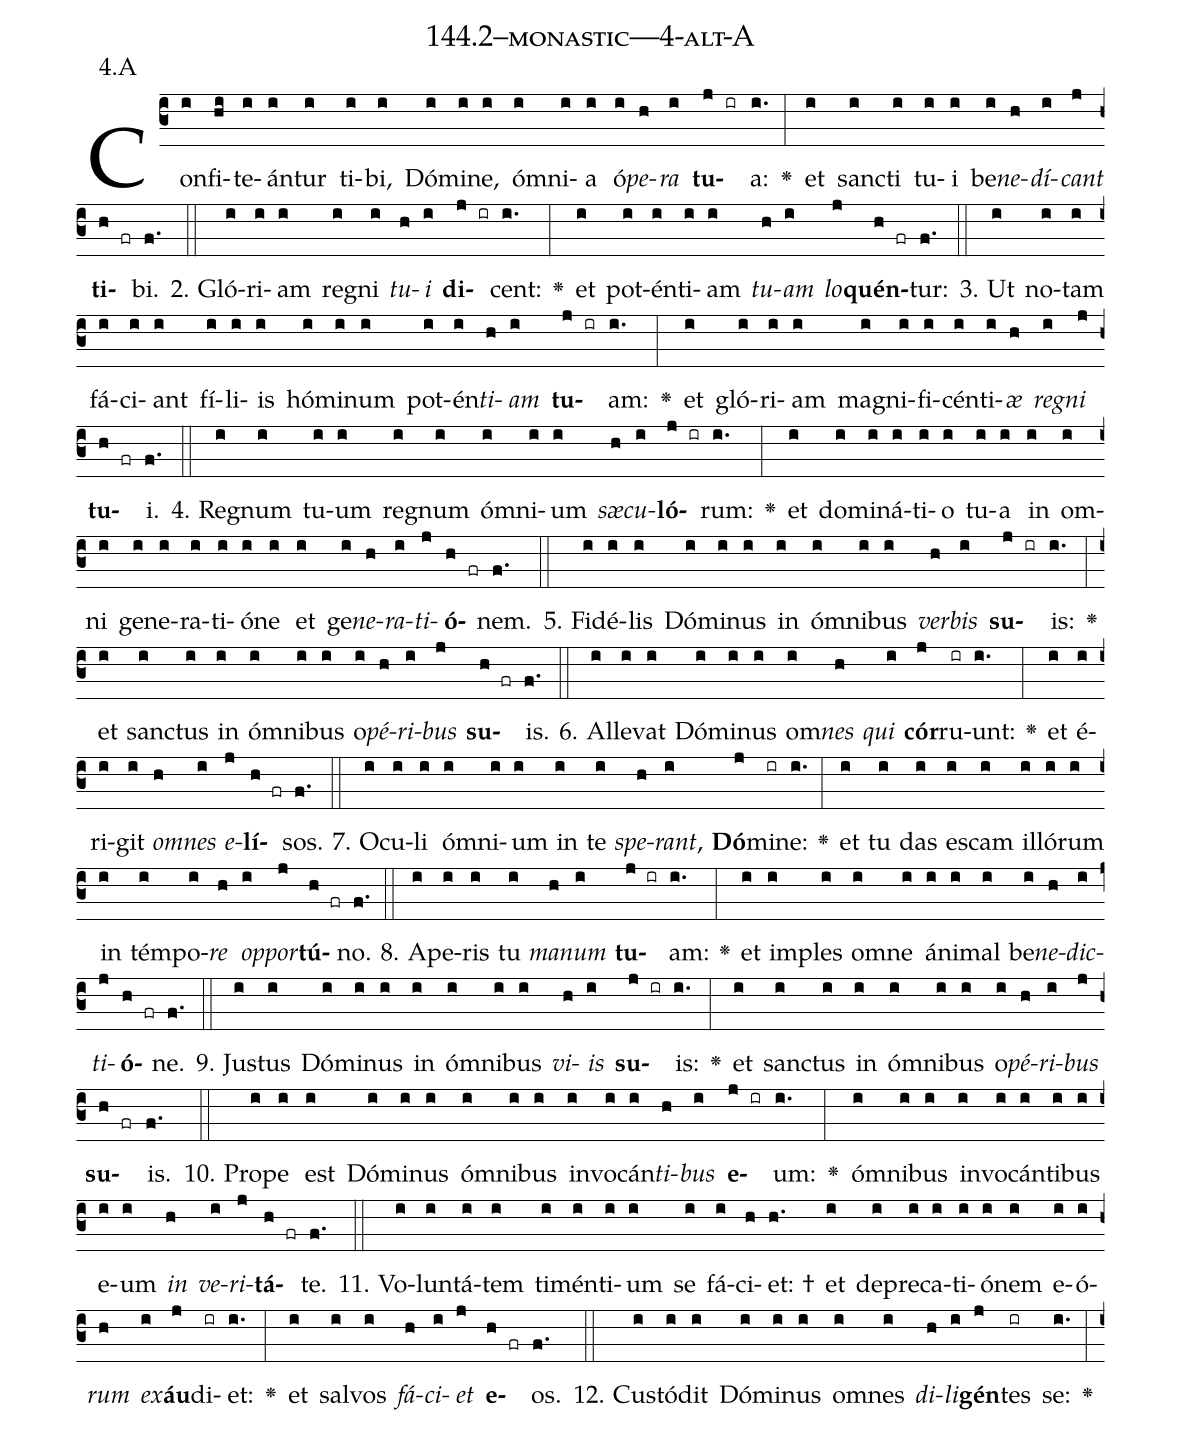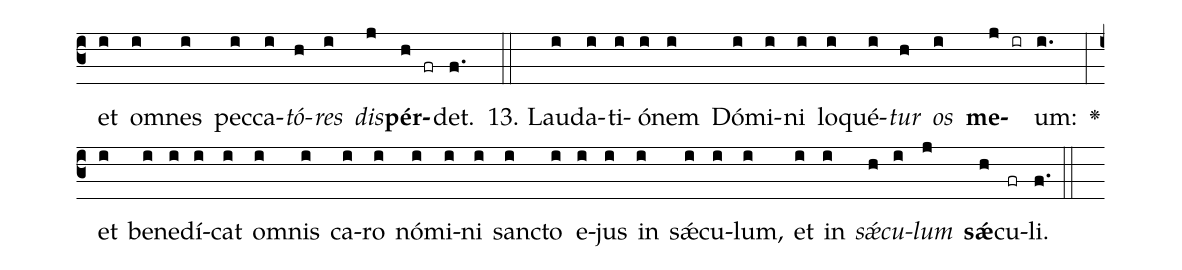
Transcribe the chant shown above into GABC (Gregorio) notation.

name: 144.2--monastic---4-alt-A;
annotation: 4.A;
%%
(c3)Con(i)fi(hi)te(i)án(i)tur(i) ti(i)bi,(i) Dó(i)mi(i)ne,(i) óm(i)ni(i)a(i) ó(i)<i>pe</i>(h)<i>ra</i>(i) <b>tu</b>(j ir)a:(i.) <v>\greheightstar</v>(:) et(i) sanc(i)ti(i) tu(i)i(i) be(i)<i>ne</i>(h)<i>dí</i>(i)<i>cant</i>(j) <b>ti</b>(h fr)bi.(f.) (::)
2. Gló(i)ri(i)am(i) re(i)gni(i) <i>tu</i>(h)<i>i</i>(i) <b>di</b>(j ir)cent:(i.) <v>\greheightstar</v>(:) et(i) pot(i)én(i)ti(i)am(i) <i>tu</i>(h)<i>am</i>(i) <i>lo</i>(j)<b>quén</b>(h fr)tur:(f.) (::)
3. Ut(i) no(i)tam(i) fá(i)ci(i)ant(i) fí(i)li(i)is(i) hó(i)mi(i)num(i) pot(i)én(i)<i>ti</i>(h)<i>am</i>(i) <b>tu</b>(j ir)am:(i.) <v>\greheightstar</v>(:) et(i) gló(i)ri(i)am(i) ma(i)gni(i)fi(i)cén(i)ti(i)<i>æ</i>(h) <i>re</i>(i)<i>gni</i>(j) <b>tu</b>(h fr)i.(f.) (::)
4. Re(i)gnum(i) tu(i)um(i) re(i)gnum(i) óm(i)ni(i)um(i) <i>sæ</i>(h)<i>cu</i>(i)<b>ló</b>(j ir)rum:(i.) <v>\greheightstar</v>(:) et(i) do(i)mi(i)ná(i)ti(i)o(i) tu(i)a(i) in(i) om(i)ni(i) ge(i)ne(i)ra(i)ti(i)ó(i)ne(i) et(i) ge(i)<i>ne</i>(h)<i>ra</i>(i)<i>ti</i>(j)<b>ó</b>(h fr)nem.(f.) (::)
5. Fi(i)dé(i)lis(i) Dó(i)mi(i)nus(i) in(i) óm(i)ni(i)bus(i) <i>ver</i>(h)<i>bis</i>(i) <b>su</b>(j ir)is:(i.) <v>\greheightstar</v>(:) et(i) sanc(i)tus(i) in(i) óm(i)ni(i)bus(i) o(i)<i>pé</i>(h)<i>ri</i>(i)<i>bus</i>(j) <b>su</b>(h fr)is.(f.) (::)
6. Al(i)le(i)vat(i) Dó(i)mi(i)nus(i) om(i)<i>nes</i>(h) <i>qui</i>(i) <b>cór</b>(j)ru(ir)unt:(i.) <v>\greheightstar</v>(:) et(i) é(i)ri(i)git(i) <i>om</i>(h)<i>nes</i>(i) <i>e</i>(j)<b>lí</b>(h fr)sos.(f.) (::)
7. O(i)cu(i)li(i) óm(i)ni(i)um(i) in(i) te(i) <i>spe</i>(h)<i>rant</i>,(i) <b>Dó</b>(j)mi(ir)ne:(i.) <v>\greheightstar</v>(:) et(i) tu(i) das(i) es(i)cam(i) il(i)ló(i)rum(i) in(i) tém(i)po(i)<i>re</i>(h) <i>op</i>(i)<i>por</i>(j)<b>tú</b>(h fr)no.(f.) (::)
8. A(i)pe(i)ris(i) tu(i) <i>ma</i>(h)<i>num</i>(i) <b>tu</b>(j ir)am:(i.) <v>\greheightstar</v>(:) et(i) im(i)ples(i) om(i)ne(i) á(i)ni(i)mal(i) be(i)<i>ne</i>(h)<i>dic</i>(i)<i>ti</i>(j)<b>ó</b>(h fr)ne.(f.) (::)
9. Jus(i)tus(i) Dó(i)mi(i)nus(i) in(i) óm(i)ni(i)bus(i) <i>vi</i>(h)<i>is</i>(i) <b>su</b>(j ir)is:(i.) <v>\greheightstar</v>(:) et(i) sanc(i)tus(i) in(i) óm(i)ni(i)bus(i) o(i)<i>pé</i>(h)<i>ri</i>(i)<i>bus</i>(j) <b>su</b>(h fr)is.(f.) (::)
10. Pro(i)pe(i) est(i) Dó(i)mi(i)nus(i) óm(i)ni(i)bus(i) in(i)vo(i)cán(i)<i>ti</i>(h)<i>bus</i>(i) <b>e</b>(j ir)um:(i.) <v>\greheightstar</v>(:) óm(i)ni(i)bus(i) in(i)vo(i)cán(i)ti(i)bus(i) e(i)um(i) <i>in</i>(h) <i>ve</i>(i)<i>ri</i>(j)<b>tá</b>(h fr)te.(f.) (::)
11. Vo(i)lun(i)tá(i)tem(i) ti(i)mén(i)ti(i)um(i) se(i) fá(i)ci(h)et: †(h.) et(i) de(i)pre(i)ca(i)ti(i)ó(i)nem(i) e(i)ó(i)<i>rum</i>(h) <i>ex</i>(i)<b>áu</b>(j)di(ir)et:(i.) <v>\greheightstar</v>(:) et(i) sal(i)vos(i) <i>fá</i>(h)<i>ci</i>(i)<i>et</i>(j) <b>e</b>(h fr)os.(f.) (::)
12. Cus(i)tó(i)dit(i) Dó(i)mi(i)nus(i) om(i)nes(i) <i>di</i>(h)<i>li</i>(i)<b>gén</b>(j)tes(ir) se:(i.) <v>\greheightstar</v>(:) et(i) om(i)nes(i) pec(i)ca(i)<i>tó</i>(h)<i>res</i>(i) <i>dis</i>(j)<b>pér</b>(h fr)det.(f.) (::)
13. Lau(i)da(i)ti(i)ó(i)nem(i) Dó(i)mi(i)ni(i) lo(i)qué(i)<i>tur</i>(h) <i>os</i>(i) <b>me</b>(j ir)um:(i.) <v>\greheightstar</v>(:) et(i) be(i)ne(i)dí(i)cat(i) om(i)nis(i) ca(i)ro(i) nó(i)mi(i)ni(i) sanc(i)to(i) e(i)jus(i) in(i) sǽ(i)cu(i)lum,(i) et(i) in(i) <i>sǽ</i>(h)<i>cu</i>(i)<i>lum</i>(j) <b>sǽ</b>(h)cu(fr)li.(f.) (::)
